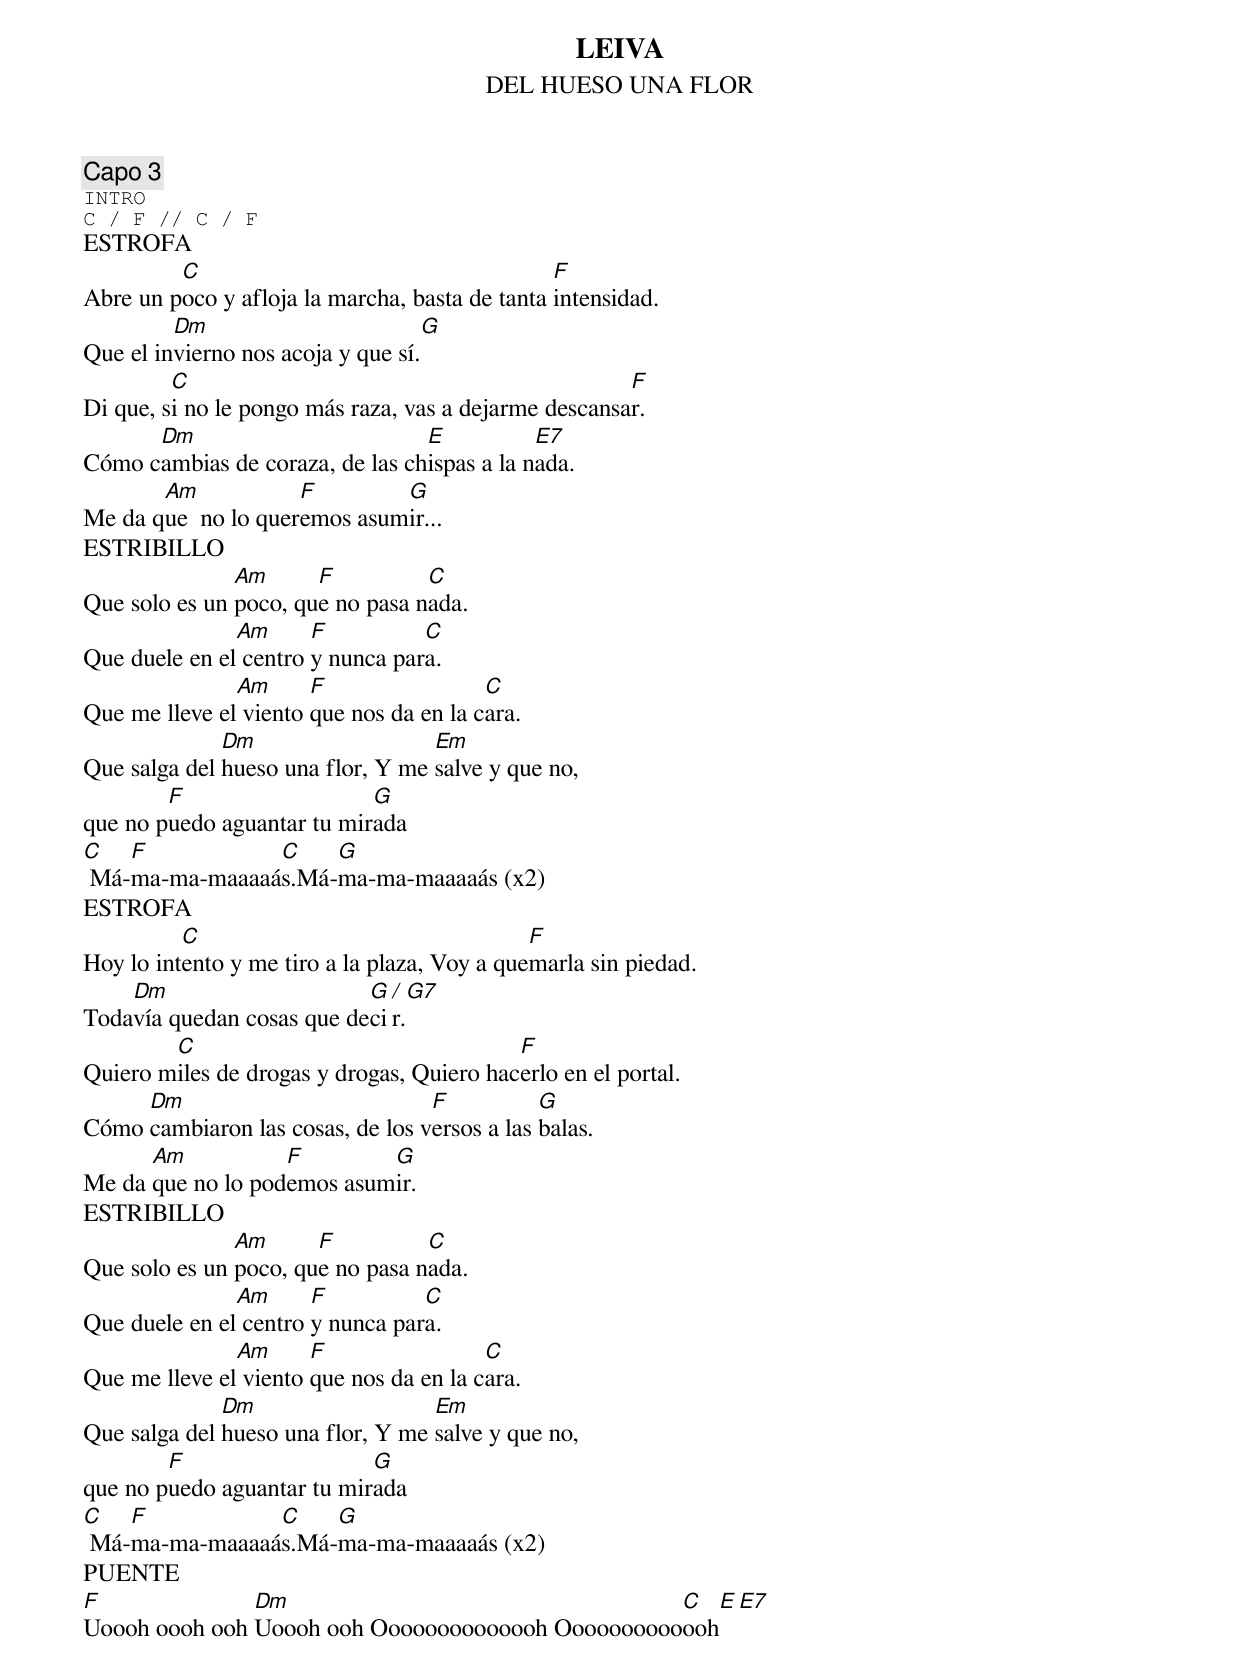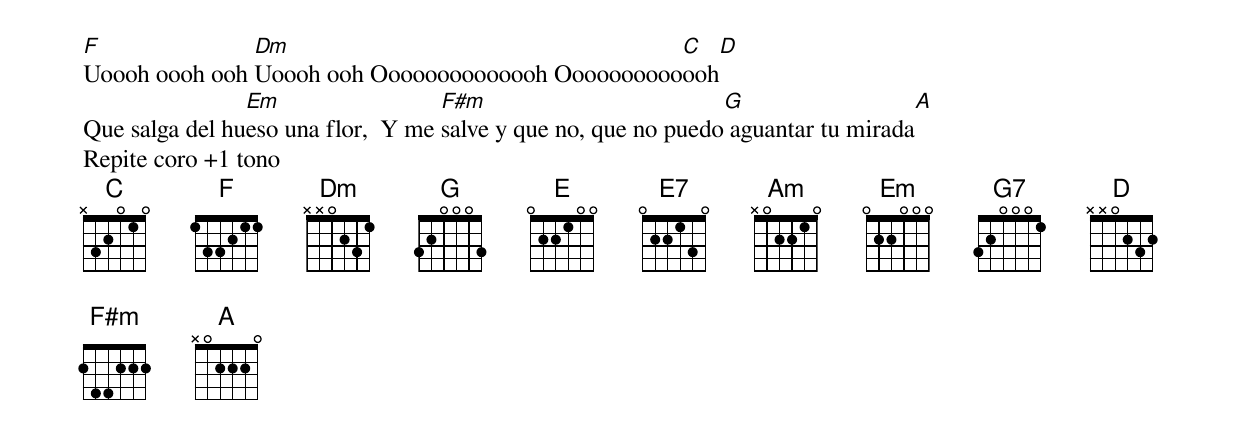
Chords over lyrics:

LEIVA
DEL HUESO UNA FLOR
Capo 3
INTRO
C / F // C / F
ESTROFA
         C  			                F
Abre un poco y afloja la marcha, basta de tanta intensidad.
         Dm                                      G
Que el invierno nos acoja y que sí.
         C				               F
Di que, si no le pongo más raza, vas a dejarme descansar.
      Dm                         E           E7
Cómo cambias de coraza, de las chispas a la nada.
       Am            F        G
Me da que  no lo queremos asumir...
ESTRIBILLO
               Am      F          C
Que solo es un poco, que no pasa nada.
               Am      F          C
Que duele en el centro y nunca para.
               Am      F                 C
Que me lleve el viento que nos da en la cara.
              Dm                   Em
Que salga del hueso una flor, Y me salve y que no,
        F                   G
que no puedo aguantar tu mirada
C   F           C    G
 Má-ma-ma-maaaaás.Má-ma-ma-maaaaás (x2)
ESTROFA
          C                                   F
Hoy lo intento y me tiro a la plaza, Voy a quemarla sin piedad.
    Dm                     G / G7
Todavía quedan cosas que decir.
        C                                  F
Quiero miles de drogas y drogas, Quiero hacerlo en el portal.
     Dm                           F           G
Cómo cambiaron las cosas, de los versos a las balas.
      Am           F        G
Me da que no lo podemos asumir.
ESTRIBILLO
               Am      F          C
Que solo es un poco, que no pasa nada.
               Am      F          C
Que duele en el centro y nunca para.
               Am      F                 C
Que me lleve el viento que nos da en la cara.
              Dm                   Em
Que salga del hueso una flor, Y me salve y que no,
        F                   G
que no puedo aguantar tu mirada
C   F           C    G
 Má-ma-ma-maaaaás.Má-ma-ma-maaaaás (x2)
PUENTE
F              Dm                                 C              E     E7
Uoooh oooh ooh Uoooh ooh Oooooooooooooh Ooooooooooooh
F              Dm                                 C              D
Uoooh oooh ooh Uoooh ooh Oooooooooooooh Ooooooooooooh
                Em                  F#m			        G                  A
Que salga del hueso una flor,  Y me salve y que no, que no puedo aguantar tu mirada
Repite coro +1 tono
